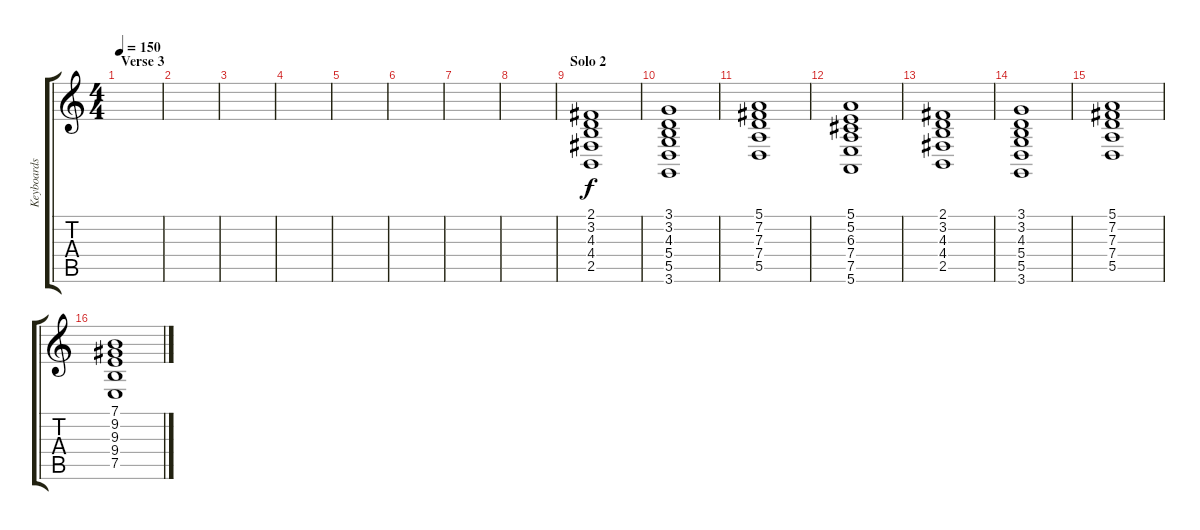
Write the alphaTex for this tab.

\track ("Keyboards" "Keyboards") {instrument tremolostrings}
\staff {score tabs}
\tuning (E4 B3 G3 D3 A2 E2) {hide}
\ts (4 4)
\section ("" "Verse 3")
\tempo 150
\clef g2
\ks c
|
|
|
|
|
|
|
|
\section ("" "Solo 2")
(2.1 3.2 4.3 4.4 2.5).1{volume 7 instrument choiraahs} |
(3.1 3.2 4.3 5.4 5.5 3.6).1 |
(5.1 7.2 7.3 7.4 5.5).1 |
(5.1 5.2 6.3 7.4 7.5 5.6).1 |
(2.1 3.2 4.3 4.4 2.5).1{volume 9 instrument choiraahs} |
(3.1 3.2 4.3 5.4 5.5 3.6).1 |
(5.1 7.2 7.3 7.4 5.5).1 |
(7.1 9.2 9.3 9.4 7.5).1
